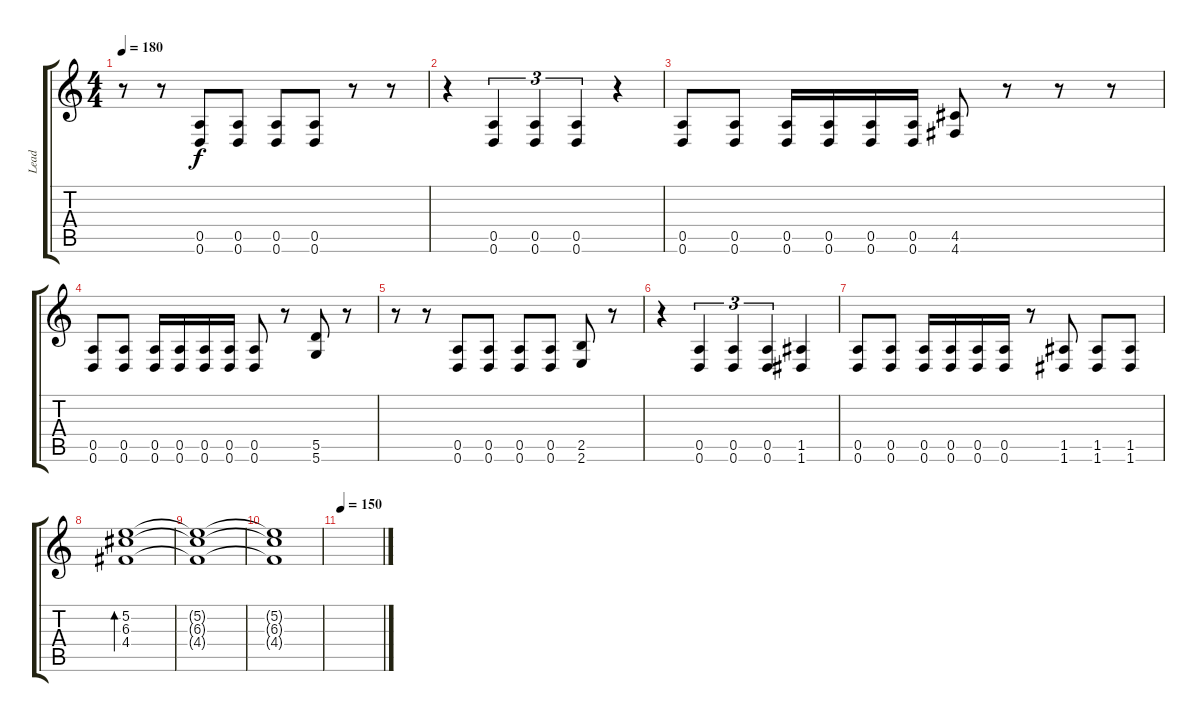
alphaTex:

\track ("Lead " "Lead ") {instrument distortionguitar}
\staff {score tabs}
\tuning (E4 B3 G3 D3 A2 D2) {hide}
\ts (4 4)
\tempo 180
\clef g2
\ks c
r.8{dy f} r.8 (0.5 0.6).8 (0.5 0.6).8 (0.5 0.6).8 (0.5 0.6).8 r.8 r.8 |
r.4 (0.5 0.6).4{tu (3 2)} (0.5 0.6).4{tu (3 2)} (0.5 0.6).4{tu (3 2)} r.4 |
(0.5 0.6).8 (0.5 0.6).8 (0.5 0.6).16 (0.5 0.6).16 (0.5 0.6).16 (0.5 0.6).16 (4.5 4.6).8 r.8 r.8 r.8 |
(0.5 0.6).8 (0.5 0.6).8 (0.5 0.6).16 (0.5 0.6).16 (0.5 0.6).16 (0.5 0.6).16 (0.5 0.6).8 r.8 (5.5 5.6).8 r.8 |
r.8 r.8 (0.5 0.6).8 (0.5 0.6).8 (0.5 0.6).8 (0.5 0.6).8 (2.5 2.6).8 r.8 |
r.4 (0.5 0.6).4{tu (3 2)} (0.5 0.6).4{tu (3 2)} (0.5 0.6).4{tu (3 2)} (1.5 1.6).4 |
(0.5 0.6).8 (0.5 0.6).8 (0.5 0.6).16 (0.5 0.6).16 (0.5 0.6).16 (0.5 0.6).16 r.8 (1.5 1.6).8 (1.5 1.6).8 (1.5 1.6).8 |
(5.2 6.3 4.4).1{bd 240} |
(5.2{t} 6.3{t} 4.4{t}).1 |
(5.2{t} 6.3{t} 4.4{t}).1 |
\tempo 150
